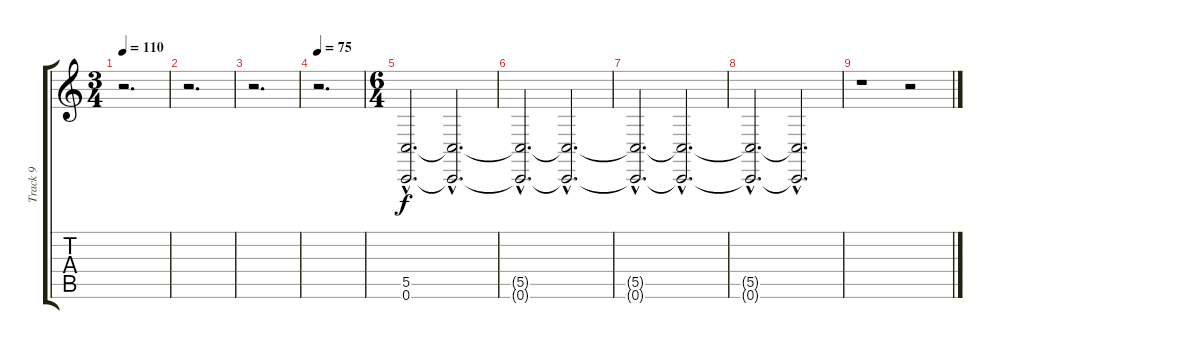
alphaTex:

\track ("Track 9" "Track 9") {instrument seashore}
\staff {score tabs}
\tuning (D4 A3 F3 C3 G2 C2) {hide}
\ts (3 4)
\tempo 110
\clef g2
\ks c
r.2{d dy f} |
r.2{d} |
r.2{d} |
\tempo 75
r.2{d} |
\ts (6 4)
(5.5{hac} 0.6{hac}).2{d volume 12} (5.5{hac t} 0.6{hac t}).2{d} |
(5.5{hac t} 0.6{hac t}).2{d} (5.5{hac t} 0.6{hac t}).2{d} |
(5.5{hac t} 0.6{hac t}).2{d volume 0} (5.5{hac t} 0.6{hac t}).2{d} |
(5.5{hac t} 0.6{hac t}).2{d} (5.5{hac t} 0.6{hac t}).2{d} |
r.1 r.2
